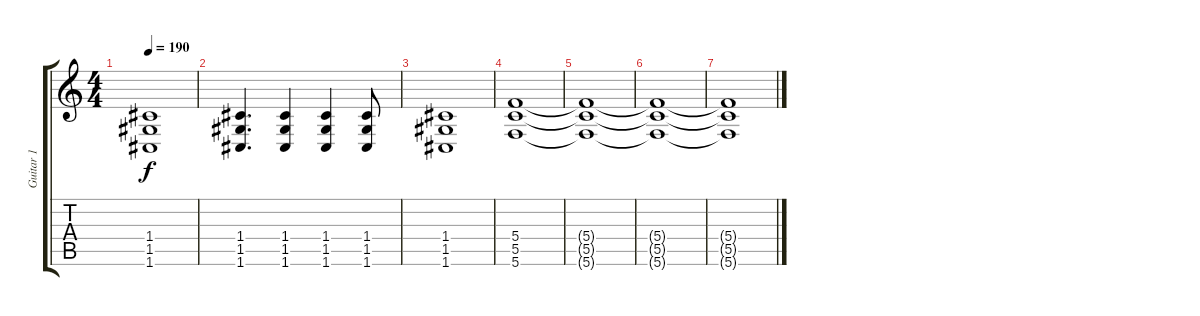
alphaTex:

\track ("Guitar 1" "Guitar 1") {instrument distortionguitar}
\staff {score tabs}
\tuning (D4 A3 F3 C3 G2 C2) {hide}
\ts (4 4)
\tempo 190
\clef g2
\ks c
(1.4{t} 1.5{t} 1.6{t}).1{dy f} |
(1.4 1.5 1.6).4{d} (1.4 1.5 1.6).4 (1.4 1.5 1.6).4 (1.4 1.5 1.6).8 |
(1.4 1.5 1.6).1 |
(5.4 5.5 5.6).1{volume 0} |
(5.4{t} 5.5{t} 5.6{t}).1 |
(5.4{t} 5.5{t} 5.6{t}).1 |
(5.4{t} 5.5{t} 5.6{t}).1
